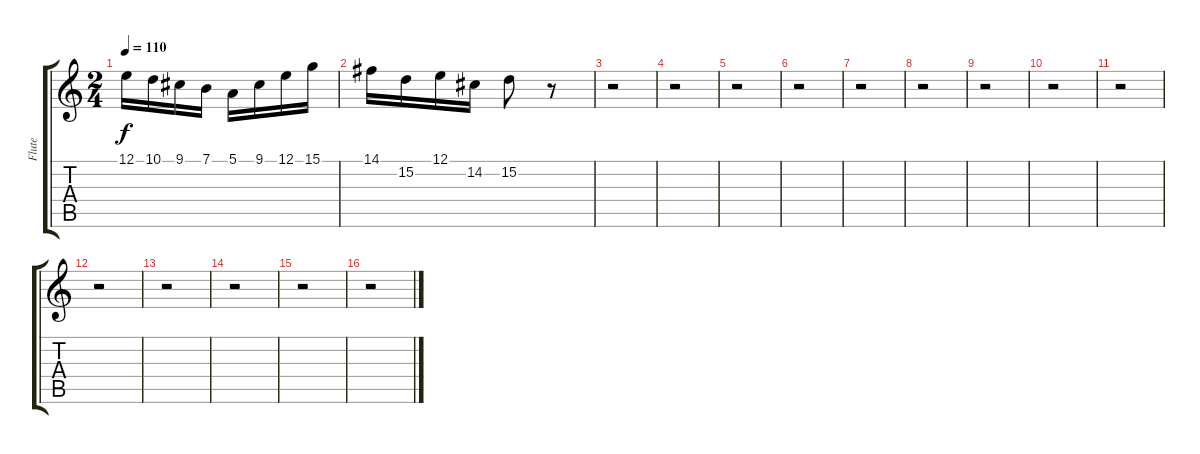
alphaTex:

\track ("Flute" "Flute") {instrument flute}
\staff {score tabs}
\tuning (E4 B3 G3 D3 A2 E2) {hide}
\ts (2 4)
\tempo 110
\clef g2
\ks c
12.1.16{dy f instrument flute} 10.1.16 9.1.16 7.1.16 5.1.16 9.1.16 12.1.16 15.1.16 |
14.1.16 15.2.16 12.1.16 14.2.16 15.2.8 r.8 |
r.2 |
r.2 |
r.2 |
r.2 |
r.2 |
r.2 |
r.2 |
r.2 |
r.2 |
r.2 |
r.2 |
r.2 |
r.2 |
r.2
